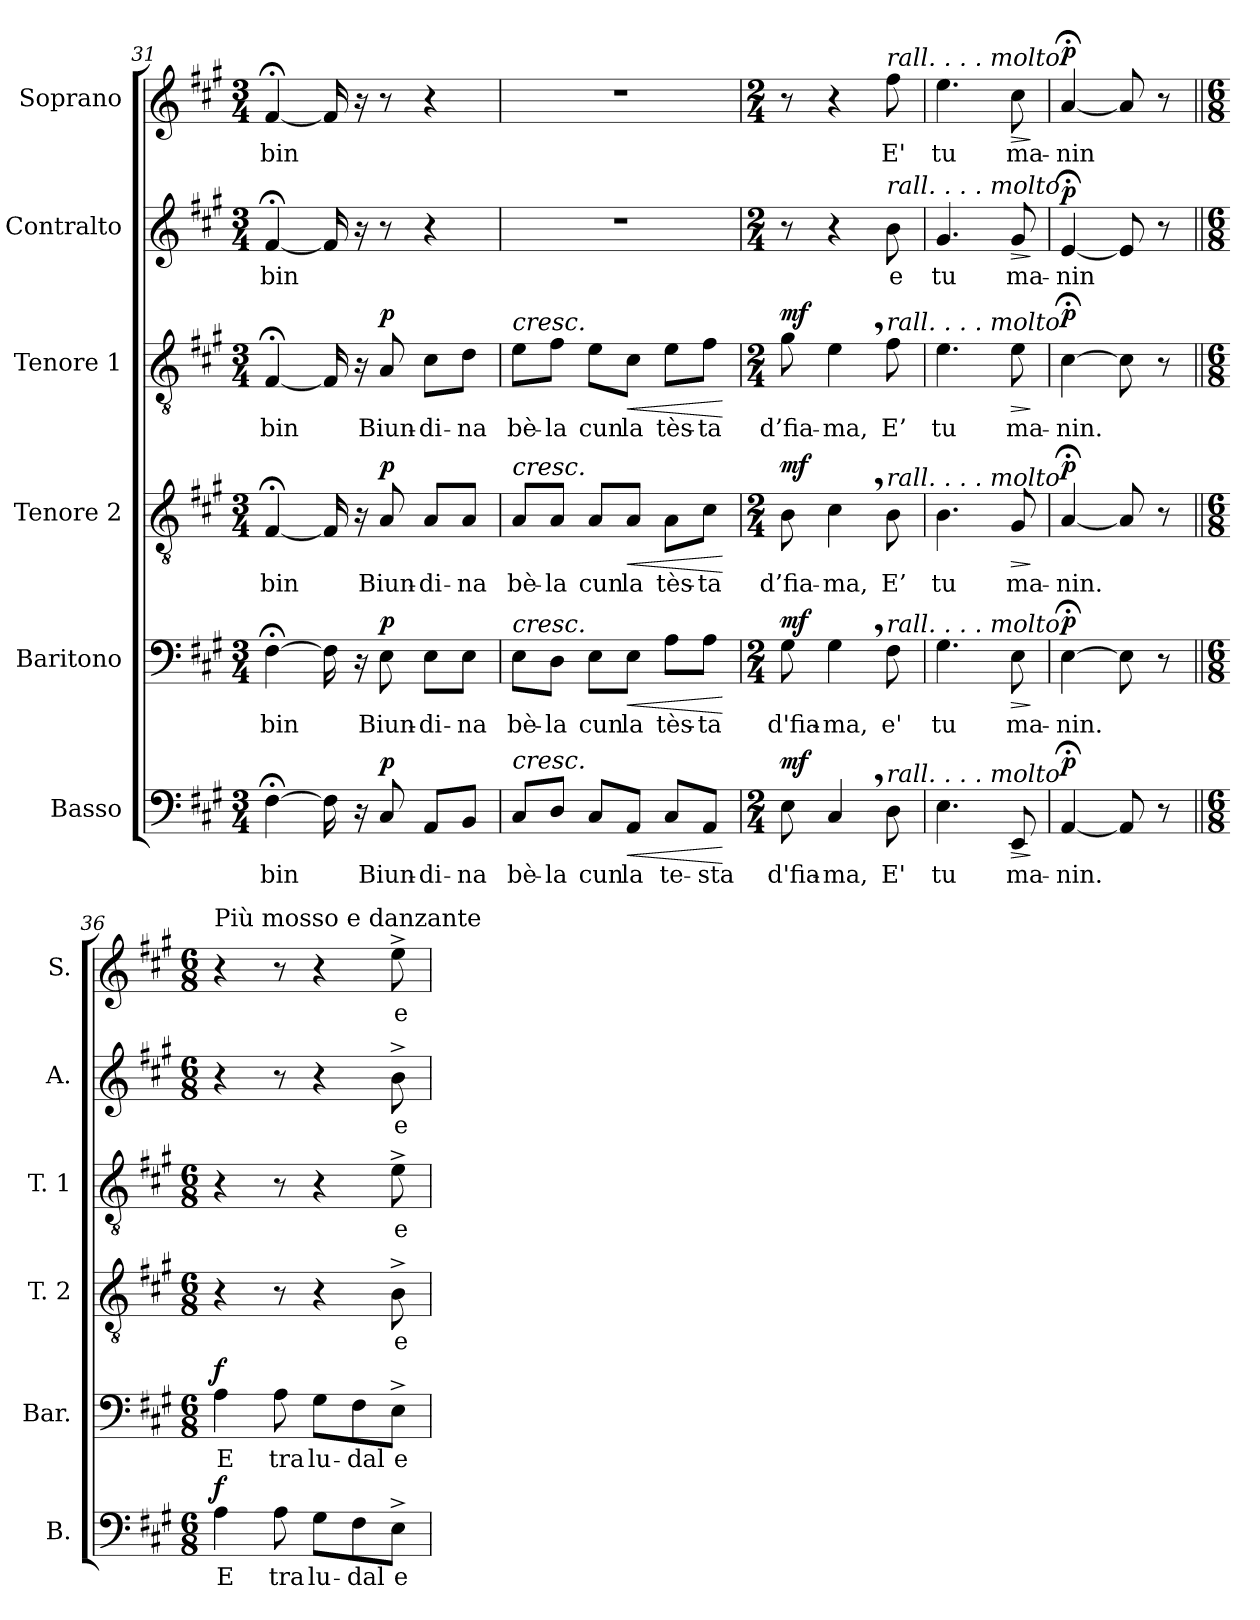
**kern	**text	**dynam	**kern	**text	**dynam	**kern	**text	**dynam	**kern	**text	**dynam	**kern	**text	**dynam	**kern	**text	**dynam
*part6	*part6	*part6	*part5	*part5	*part5	*part4	*part4	*part4	*part3	*part3	*part3	*part2	*part2	*part2	*part1	*part1	*part1
*staff6	*staff6	*staff6	*staff5	*staff5	*staff5	*staff4	*staff4	*staff4	*staff3	*staff3	*staff3	*staff2	*staff2	*staff2	*staff1	*staff1	*staff1
*I"Basso	*	*	*I"Baritono	*	*	*I"Tenore 2	*	*	*I"Tenore 1	*	*	*I"Contralto	*	*	*I"Soprano	*	*
*I'B.	*	*	*I'Bar.	*	*	*I'T. 2	*	*	*I'T. 1	*	*	*I'A.	*	*	*I'S.	*	*
*clefF4	*	*	*clefF4	*	*	*clefGv2	*	*	*clefGv2	*	*	*clefG2	*	*	*clefG2	*	*
*k[f#c#g#]	*	*	*k[f#c#g#]	*	*	*k[f#c#g#]	*	*	*k[f#c#g#]	*	*	*k[f#c#g#]	*	*	*k[f#c#g#]	*	*
*M3/4	*	*	*M3/4	*	*	*M3/4	*	*	*M3/4	*	*	*M3/4	*	*	*M3/4	*	*
=31	=31	=31	=31	=31	=31	=31	=31	=31	=31	=31	=31	=31	=31	=31	=31	=31	=31
!	!LO:LY:b	!	!	!LO:LY:b	!	!	!LO:LY:b	!	!	!LO:LY:b	!	!	!LO:LY:b	!	!	!LO:LY:b	!
[4F#;<\	-bin	.	[4F#;<\	-bin	.	[4F#;</	-bin	.	[4F#;</	-bin	.	[4f#;</	-bin	.	[4f#;</	-bin	.
16F#\]	.	.	16F#\]	.	.	16F#/]	.	.	16F#/]	.	.	16f#/]	.	.	16f#/]	.	.
16r	.	.	16r	.	.	16r	.	.	16r	.	.	16r	.	.	16r	.	.
!	!LO:LY:b	!LO:DY:a	!	!LO:LY:b	!LO:DY:a	!	!LO:LY:b	!LO:DY:a	!	!LO:LY:b	!LO:DY:a	!	!	!	!	!	!
8C#/	Biun-	p	8E\	Biun-	p	8A/	Biun-	p	8A/	Biun-	p	8r	.	.	8r	.	.
!	!LO:LY:b	!	!	!LO:LY:b	!	!	!LO:LY:b	!	!	!LO:LY:b	!	!	!	!	!	!	!
8AA/L	-di-	.	8E\L	-di-	.	8A/L	-di-	.	8c#\L	-di-	.	4r	.	.	4r	.	.
!	!LO:LY:b	!	!	!LO:LY:b	!	!	!LO:LY:b	!	!	!LO:LY:b	!	!	!	!	!	!	!
8BB/J	-na	.	8E\J	-na	.	8A/J	-na	.	8d\J	-na	.	.	.	.	.	.	.
!!LO:LB:g=z
=32	=32	=32	=32	=32	=32	=32	=32	=32	=32	=32	=32	=32	=32	=32	=32	=32	=32
!	!	!	!	!	!	!	!	!	!LO:TX:a:i:t=cresc.	!	!	!	!	!	!	!	!
!	!	!	!	!	!	!LO:TX:a:i:t=cresc.	!	!	!	!	!	!	!	!	!	!	!
!	!	!	!LO:TX:a:i:t=cresc.	!	!	!	!	!	!	!	!	!	!	!	!	!	!
!LO:TX:a:i:t=cresc.	!	!	!	!	!	!	!	!	!	!	!	!	!	!	!	!	!
!	!LO:LY:b	!	!	!LO:LY:b	!	!	!LO:LY:b	!	!	!LO:LY:b	!	!	!	!	!	!	!
8C#/L	bè-	.	8E\L	bè-	.	8A/L	bè-	.	8e\L	bè-	.	2.r	.	.	2.r	.	.
!	!LO:LY:b	!	!	!LO:LY:b	!	!	!LO:LY:b	!	!	!LO:LY:b	!	!	!	!	!	!	!
8D/J	-la	.	8D\J	-la	.	8A/J	-la	.	8f#\J	-la	.	.	.	.	.	.	.
!	!LO:LY:b	!	!	!LO:LY:b	!	!	!LO:LY:b	!	!	!LO:LY:b	!	!	!	!	!	!	!
8C#/L	cun	.	8E\L	cun	.	8A/L	cun	.	8e\L	cun	.	.	.	.	.	.	.
!	!LO:LY:b	!LO:HP:b	!	!LO:LY:b	!LO:HP:b	!	!LO:LY:b	!LO:HP:b	!	!LO:LY:b	!LO:HP:b	!	!	!	!	!	!
8AA/J	la	<	8E\J	la	<	8A/J	la	<	8c#\J	la	<	.	.	.	.	.	.
!	!LO:LY:b	!	!	!LO:LY:b	!	!	!LO:LY:b	!	!	!LO:LY:b	!	!	!	!	!	!	!
8C#/L	te-	.	8A\L	tès-	.	8A\L	tès-	.	8e\L	tès-	.	.	.	.	.	.	.
!	!LO:LY:b	!	!	!LO:LY:b	!	!	!LO:LY:b	!	!	!LO:LY:b	!	!	!	!	!	!	!
8AA/J	-sta	.	8A\J	-ta	.	8c#\J	-ta	.	8f#\J	-ta	.	.	.	.	.	.	.
.	.	[	.	.	[	.	.	[	.	.	[	.	.	.	.	.	.
=33	=33	=33	=33	=33	=33	=33	=33	=33	=33	=33	=33	=33	=33	=33	=33	=33	=33
*M2/4	*	*	*M2/4	*	*	*M2/4	*	*	*M2/4	*	*	*M2/4	*	*	*M2/4	*	*
!	!LO:LY:b	!LO:DY:a	!	!LO:LY:b	!LO:DY:a	!	!LO:LY:b	!LO:DY:a	!	!LO:LY:b	!LO:DY:a	!	!	!	!	!	!
8E\	d'fia-	mf	8G#\	d'fia-	mf	8B\	d’fia-	mf	8g#\	d’fia-	mf	8r	.	.	8r	.	.
!	!LO:LY:b	!	!	!LO:LY:b	!	!	!LO:LY:b	!	!	!LO:LY:b	!	!	!	!	!	!	!
4C#,/	-ma,	.	4G#,\	-ma,	.	4c#,\	-ma,	.	4e,\	-ma,	.	4r	.	.	4r	.	.
*	*	*	*	*	*	*	*	*	*	*	*	*	*	*	*MM50	*	*
!	!	!	!	!	!	!	!	!	!	!	!	!	!	!	!LO:TX:a:i:t=rall. . . . molto	!	!
!	!	!	!	!	!	!	!	!	!	!	!	!LO:TX:a:i:t=rall. . . . molto	!	!	!	!	!
!	!	!	!	!	!	!	!	!	!LO:TX:a:i:t=rall. . . . molto	!	!	!	!	!	!	!	!
!	!	!	!	!	!	!LO:TX:a:i:t=rall. . . . molto	!	!	!	!	!	!	!	!	!	!	!
!	!	!	!LO:TX:a:i:t=rall. . . . molto	!	!	!	!	!	!	!	!	!	!	!	!	!	!
!LO:TX:a:i:t=rall. . . . molto	!	!	!	!	!	!	!	!	!	!	!	!	!	!	!	!	!
!	!LO:LY:b	!	!	!LO:LY:b	!	!	!LO:LY:b	!	!	!LO:LY:b	!	!	!LO:LY:b	!	!	!LO:LY:b	!
8D\	E'	.	8F#\	e'	.	8B\	E’	.	8f#\	E’	.	8b\	e	.	8ff#\	E'	.
=34	=34	=34	=34	=34	=34	=34	=34	=34	=34	=34	=34	=34	=34	=34	=34	=34	=34
*	*	*	*	*	*	*	*	*	*	*	*	*	*	*	*MM35	*	*
!	!LO:LY:b	!	!	!LO:LY:b	!	!	!LO:LY:b	!	!	!LO:LY:b	!	!	!LO:LY:b	!	!	!LO:LY:b	!
4.E\	tu	.	4.G#\	tu	.	4.B\	tu	.	4.e\	tu	.	4.g#/	tu	.	4.ee\	tu	.
*	*	*	*	*	*	*	*	*	*	*	*	*	*	*	*MM30	*	*
!	!LO:LY:b	!LO:HP:b	!	!LO:LY:b	!LO:HP:b	!	!LO:LY:b	!LO:HP:b	!	!LO:LY:b	!LO:HP:b	!	!LO:LY:b	!LO:HP:b	!	!LO:LY:b	!LO:HP:b
8EE/	ma-	>	8E\	ma-	>	8G#/	ma-	>	8e\	ma-	>	8g#/	ma-	>	8cc#\	ma-	>
.	.	]	.	.	]	.	.	]	.	.	]	.	.	]	.	.	]
=35	=35	=35	=35	=35	=35	=35	=35	=35	=35	=35	=35	=35	=35	=35	=35	=35	=35
!	!LO:LY:b	!LO:DY:a	!	!LO:LY:b	!LO:DY:a	!	!LO:LY:b	!LO:DY:a	!	!LO:LY:b	!LO:DY:a	!	!LO:LY:b	!LO:DY:a	!	!LO:LY:b	!LO:DY:a
[4AA;</	-nin.	p	[4E;<\	-nin.	p	[4A;</	-nin.	p	[4c#;<\	-nin.	p	[4e;</	-nin	p	[4a;</	-nin	p
8AA/]	.	.	8E\]	.	.	8A/]	.	.	8c#\]	.	.	8e/]	.	.	8a/]	.	.
8r	.	.	8r	.	.	8r	.	.	8r	.	.	8r	.	.	8r	.	.
=36||	=36||	=36||	=36||	=36||	=36||	=36||	=36||	=36||	=36||	=36||	=36||	=36||	=36||	=36||	=36||	=36||	=36||
*M6/8	*	*	*M6/8	*	*	*M6/8	*	*	*M6/8	*	*	*M6/8	*	*	*M6/8	*	*
*	*	*	*	*	*	*	*	*	*	*	*	*	*	*	*MM90	*	*
!	!	!	!	!	!	!	!	!	!	!	!	!	!	!	!LO:TX:a:t=Più mosso e danzante	!	!
!	!LO:LY:b	!LO:DY:a	!	!LO:LY:b	!LO:DY:a	!	!	!	!	!	!	!	!	!	!	!	!
4A\	-E	f	4A\	-E	f	4r	.	.	4r	.	.	4r	.	.	4r	.	.
!	!LO:LY:b	!	!	!LO:LY:b	!	!	!	!	!	!	!	!	!	!	!	!	!
8A\	tra	.	8A\	tra	.	8r	.	.	8r	.	.	8r	.	.	8r	.	.
!	!LO:LY:b	!	!	!LO:LY:b	!	!	!	!	!	!	!	!	!	!	!	!	!
8G#\L	lu-	.	8G#\L	lu-	.	4r	.	.	4r	.	.	4r	.	.	4r	.	.
!	!LO:LY:b	!	!	!LO:LY:b	!	!	!	!	!	!	!	!	!	!	!	!	!
8F#\	-dal	.	8F#\	-dal	.	.	.	.	.	.	.	.	.	.	.	.	.
!	!LO:LY:b	!	!	!LO:LY:b	!	!	!LO:LY:b	!	!	!LO:LY:b	!	!	!LO:LY:b	!	!	!LO:LY:b	!
8E^\J	e	.	8E^\J	e	.	8B^\	e	.	8e^\	e	.	8b^\	e	.	8ee^\	e	.
=	=	=	=	=	=	=	=	=	=	=	=	=	=	=	=	=	=
*-	*-	*-	*-	*-	*-	*-	*-	*-	*-	*-	*-	*-	*-	*-	*-	*-	*-
